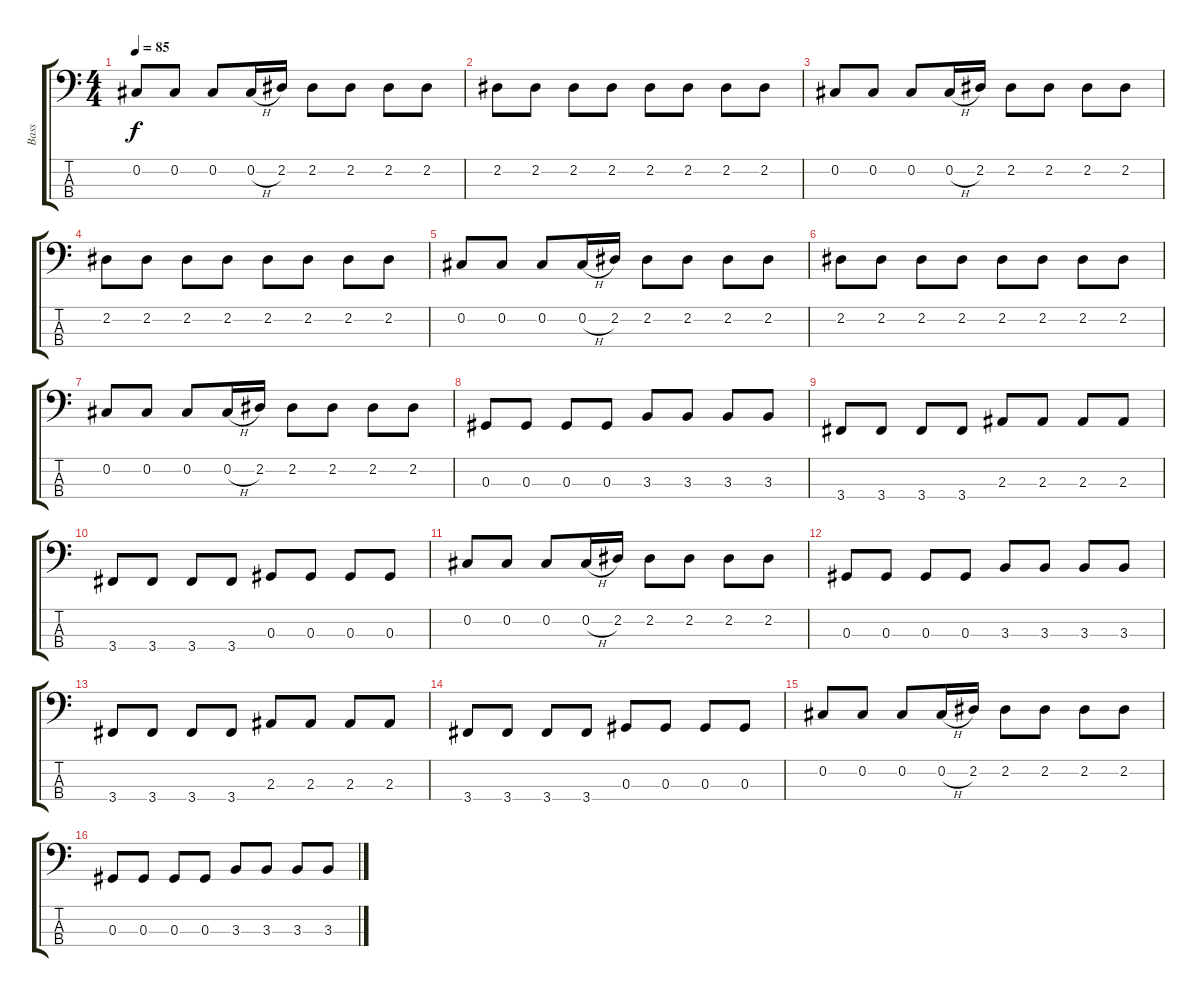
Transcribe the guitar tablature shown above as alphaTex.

\track ("Bass" "Bass") {instrument electricbassfinger}
\staff {score tabs}
\tuning (Gb2 Db2 Ab1 Eb1) {hide}
\ts (4 4)
\tempo 85
\clef f4
\ks c
0.2.8{dy f instrument electricbassfinger} 0.2.8 0.2.8 0.2{h}.16 2.2.16 2.2.8 2.2.8 2.2.8 2.2.8 |
2.2.8 2.2.8 2.2.8 2.2.8 2.2.8 2.2.8 2.2.8 2.2.8 |
0.2.8 0.2.8 0.2.8 0.2{h}.16 2.2.16 2.2.8 2.2.8 2.2.8 2.2.8 |
2.2.8 2.2.8 2.2.8 2.2.8 2.2.8 2.2.8 2.2.8 2.2.8 |
0.2.8 0.2.8 0.2.8 0.2{h}.16 2.2.16 2.2.8 2.2.8 2.2.8 2.2.8 |
2.2.8 2.2.8 2.2.8 2.2.8 2.2.8 2.2.8 2.2.8 2.2.8 |
0.2.8 0.2.8 0.2.8 0.2{h}.16 2.2.16 2.2.8 2.2.8 2.2.8 2.2.8 |
0.3.8 0.3.8 0.3.8 0.3.8 3.3.8 3.3.8 3.3.8 3.3.8 |
3.4.8 3.4.8 3.4.8 3.4.8 2.3.8 2.3.8 2.3.8 2.3.8 |
3.4.8 3.4.8 3.4.8 3.4.8 0.3.8 0.3.8 0.3.8 0.3.8 |
0.2.8 0.2.8 0.2.8 0.2{h}.16 2.2.16 2.2.8 2.2.8 2.2.8 2.2.8 |
0.3.8 0.3.8 0.3.8 0.3.8 3.3.8 3.3.8 3.3.8 3.3.8 |
3.4.8 3.4.8 3.4.8 3.4.8 2.3.8 2.3.8 2.3.8 2.3.8 |
3.4.8 3.4.8 3.4.8 3.4.8 0.3.8 0.3.8 0.3.8 0.3.8 |
0.2.8 0.2.8 0.2.8 0.2{h}.16 2.2.16 2.2.8 2.2.8 2.2.8 2.2.8 |
0.3.8 0.3.8 0.3.8 0.3.8 3.3.8 3.3.8 3.3.8 3.3.8
